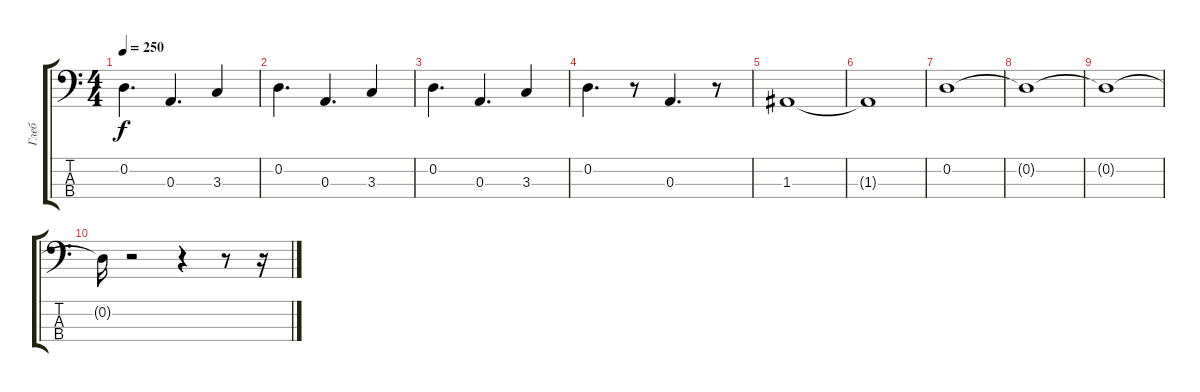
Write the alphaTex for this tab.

\track ("Глеб" "Глеб") {instrument electricbasspick}
\staff {score tabs}
\tuning (G2 D2 A1 E1) {hide}
\ts (4 4)
\tempo 250
\clef f4
\ks c
0.2.4{d dy f} 0.3.4{d} 3.3.4 |
0.2.4{d} 0.3.4{d} 3.3.4 |
0.2.4{d} 0.3.4{d} 3.3.4 |
0.2.4{d} r.8 0.3.4{d} r.8 |
1.3.1 |
1.3{t}.1 |
0.2.1 |
0.2{t}.1 |
0.2{t}.1 |
0.2{t}.16 r.2 r.4 r.8 r.16
